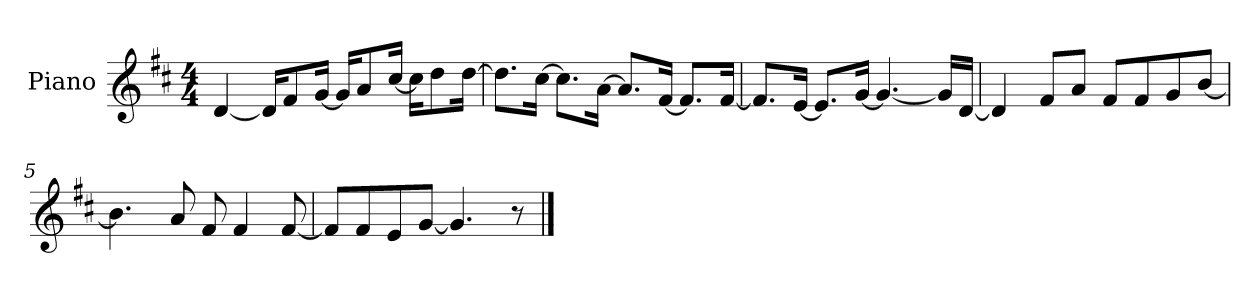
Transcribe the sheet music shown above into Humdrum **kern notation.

**kern
*part1
*staff1
*I"Piano
*I'P-no
*clefG2
*k[f#c#]
*M4/4
*MM90
=1
[4d/
16d/KL]
8f#/
[16g/Jk
16g/KL]
8a/
[16cc#/Jk
16cc#\KL]
8dd\
[16dd\Jk
=2
8.dd\L]
[16cc#\Jk
8.cc#\L]
[16a\Jk
8.a/L]
[16f#/Jk
8.f#/L]
[16f#/Jk
=3
8.f#/L]
[16e/Jk
8.e/L]
[16g/Jk
4.g/_
16g/LL]
[16d/JJ
=4
4d/]
8f#/L
8a/J
8f#/L
8f#/
8g/
[8b/J
!!LO:LB:g=z
=5
4.b\]
8a/
8f#/
4f#/
[8f#/
=6
8f#/L]
8f#/
8e/
[8g/J
4.g/]
8r
==
*-
